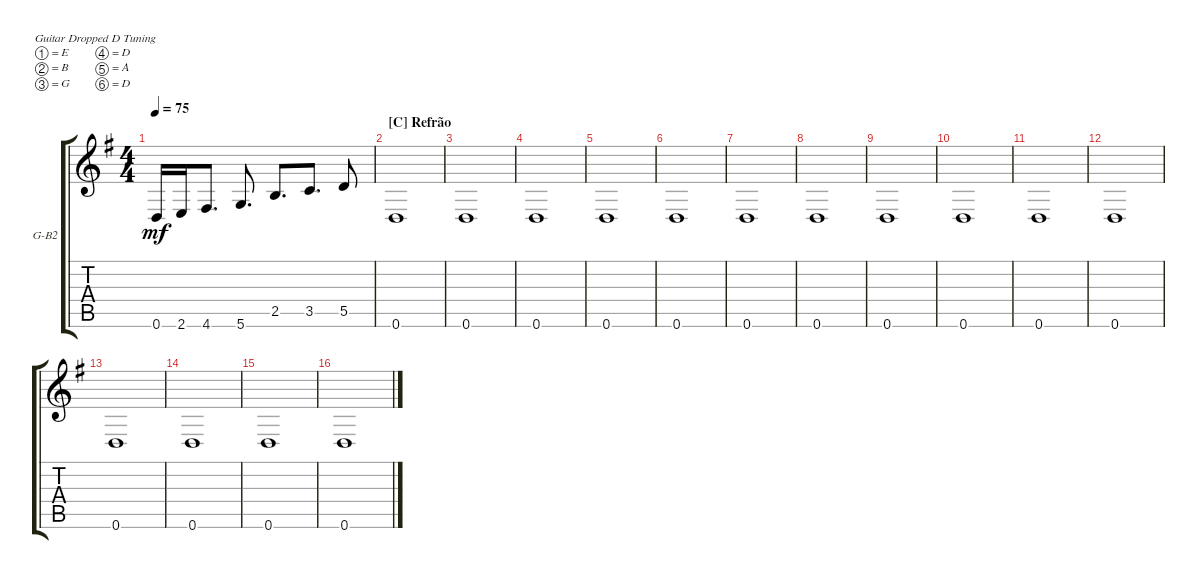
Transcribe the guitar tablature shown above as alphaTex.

\defaultSystemsLayout 4
\bracketExtendMode groupsimilarinstruments
\firstSystemTrackNameOrientation horizontal
\otherSystemsTrackNameOrientation horizontal
\track ("Guitarra base 2" "G-B2") {multiBarRest instrument overdrivenguitar}
\staff {score tabs}
\tuning (E4 B3 G3 D3 A2 D2)
\ts (4 4)
\tempo 75
\clef g2
\ks g
0.6.16{dy mf} 2.6.16 4.6.8{d} 5.6.8{d} 2.5.8{d} 3.5.8{d} 5.5.8 |
\section ("C" "Refrão")
0.6.1 |
0.6.1 |
0.6.1 |
0.6.1 |
0.6.1 |
0.6.1 |
0.6.1 |
0.6.1 |
0.6.1 |
0.6.1 |
0.6.1 |
0.6.1 |
0.6.1 |
0.6.1 |
0.6.1
